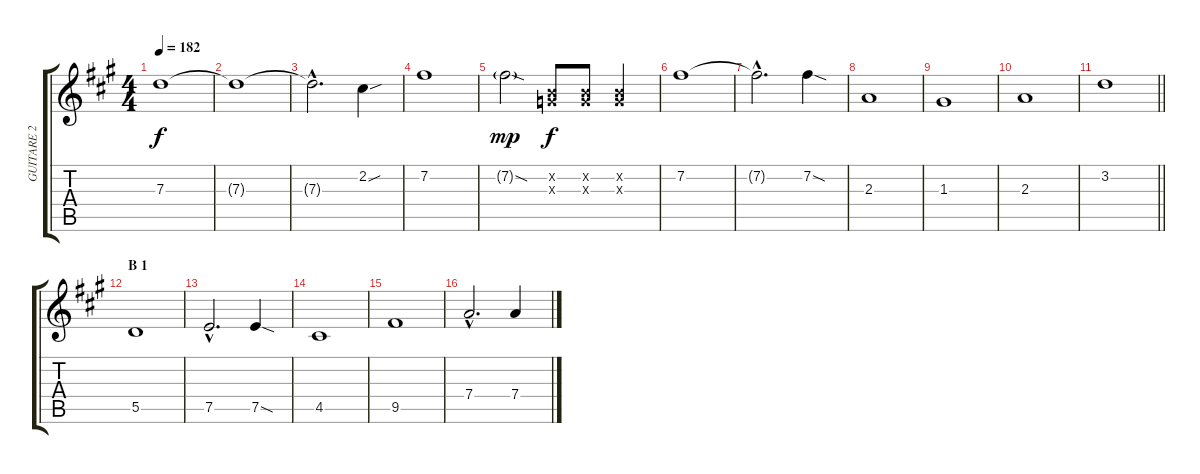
\track ("GUITARE 2" "GUITARE 2") {instrument distortionguitar}
\staff {score tabs}
\tuning (E4 B3 G3 D3 A2 E2) {hide}
\ts (4 4)
\tempo 182
\clef g2
\ks a
7.3{t}.1{dy f} |
7.3{t}.1 |
7.3{hac t}.2{d} 2.2{sou}.4 |
7.2.1 |
7.2{sod g}.2{dy mp} (0.2{x} 0.3{x}).8{dy f} (0.2{x} 0.3{x}).8 (0.2{x} 0.3{x}).4 |
7.2.1 |
7.2{hac t}.2{d} 7.2{sod}.4 |
2.3.1 |
1.3.1 |
2.3.1 |
\barLineRight lightlight
3.2.1 |
\section ("" "B 1")
5.5.1{volume 10} |
7.5{hac}.2{d} 7.5{sod}.4 |
4.5.1 |
9.5.1 |
7.4{hac}.2{d} 7.4.4
